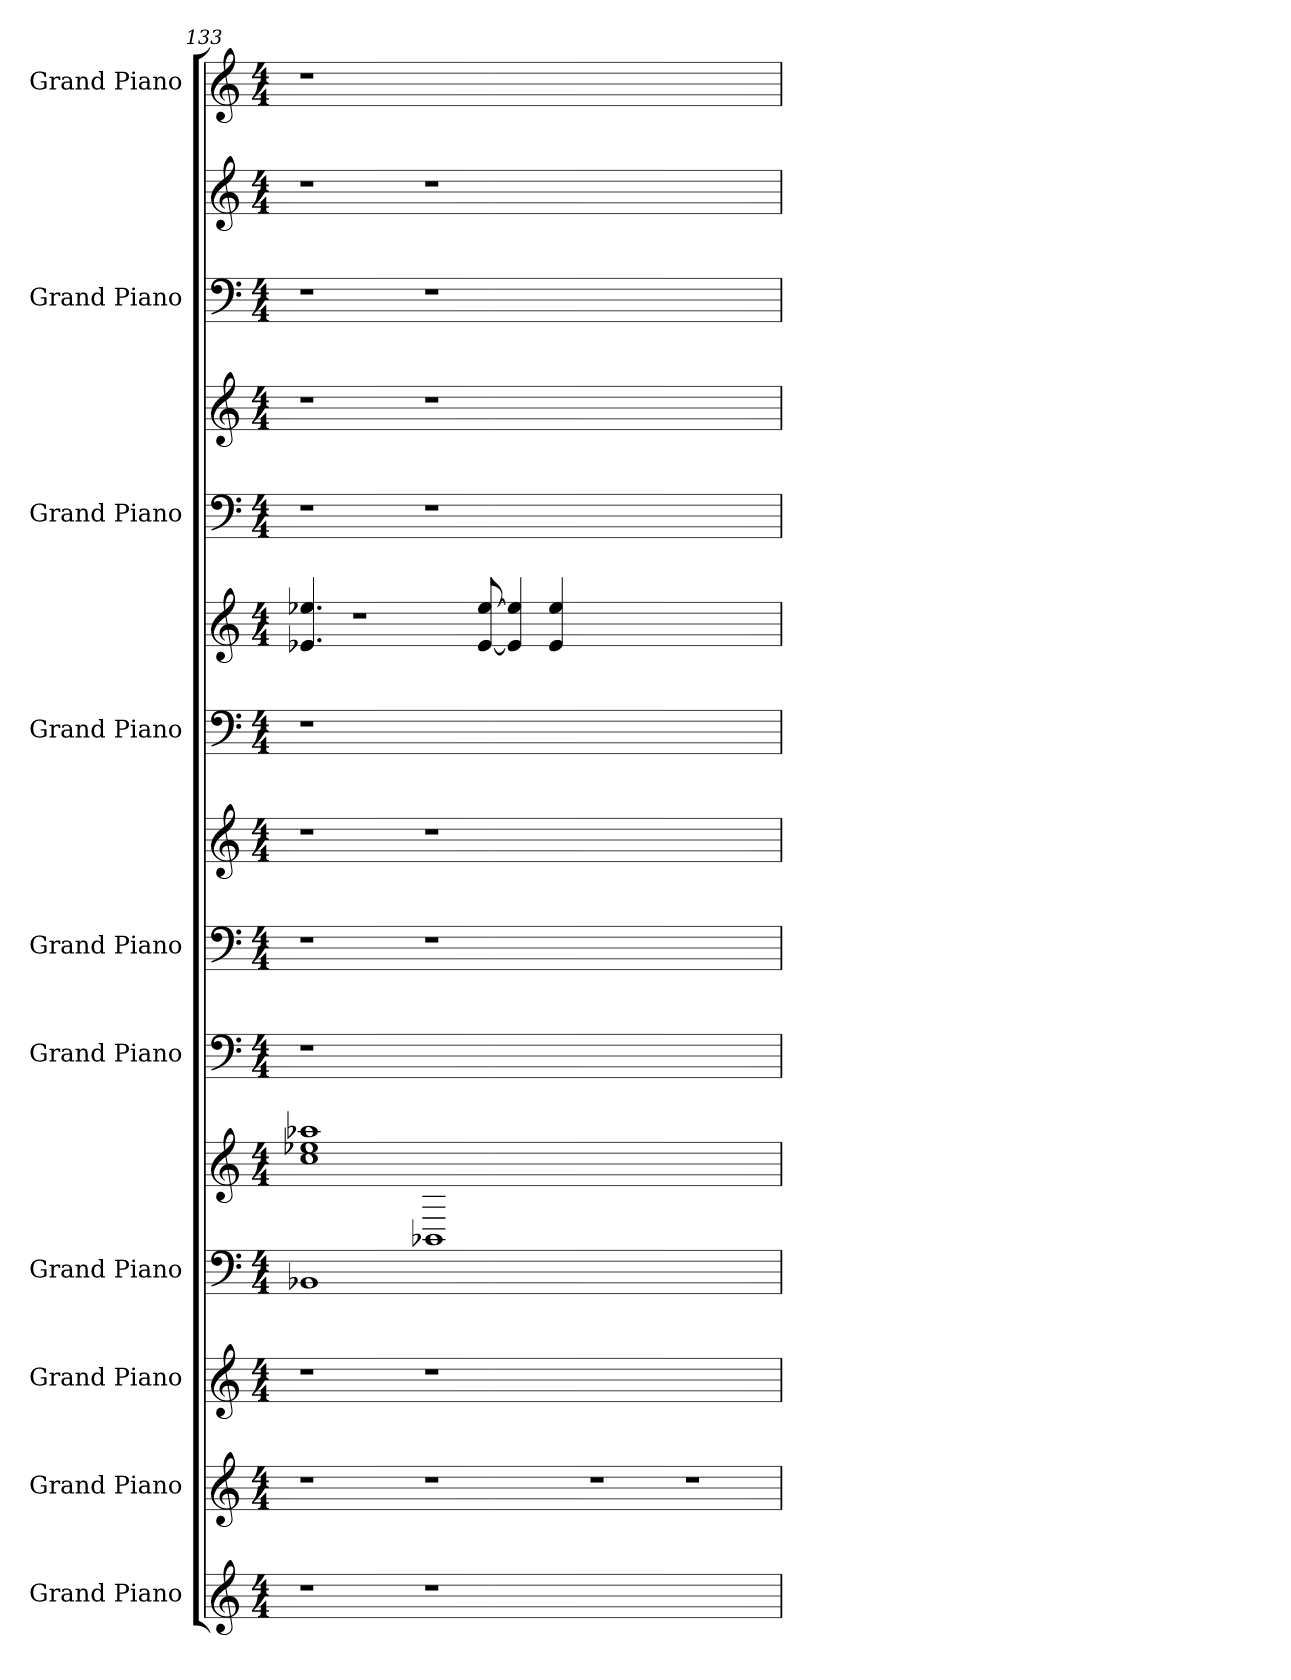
**kern	**kern	**kern	**kern	**kern	**kern	**kern	**kern	**kern	**kern	**kern	**kern	**kern	**kern	**kern
*part10	*part9	*part8	*part7	*part7	*part6	*part5	*part5	*part4	*part4	*part3	*part3	*part2	*part2	*part1
*staff15	*staff14	*staff13	*staff12	*staff11	*staff10	*staff9	*staff8	*staff7	*staff6	*staff5	*staff4	*staff3	*staff2	*staff1
*I"Grand Piano	*I"Grand Piano	*I"Grand Piano	*I"Grand Piano	*	*I"Grand Piano	*I"Grand Piano	*	*I"Grand Piano	*	*I"Grand Piano	*	*I"Grand Piano	*	*I"Grand Piano
*clefG2	*clefG2	*clefG2	*clefF4	*clefG2	*clefF4	*clefF4	*clefG2	*clefF4	*clefG2	*clefF4	*clefG2	*clefF4	*clefG2	*clefG2
*k[]	*k[]	*k[]	*k[]	*k[]	*k[]	*k[]	*k[]	*k[]	*k[]	*k[]	*k[]	*k[]	*k[]	*k[]
*C:	*C:	*C:	*C:	*C:	*C:	*C:	*C:	*C:	*C:	*C:	*C:	*C:	*C:	*C:
*M4/4	*M4/4	*M4/4	*M4/4	*M4/4	*M4/4	*M4/4	*M4/4	*M4/4	*M4/4	*M4/4	*M4/4	*M4/4	*M4/4	*M4/4
=133	=133	=133	=133	=133	=133	=133	=133	=133	=133	=133	=133	=133	=133	=133
1r	1r	1r	1BB-X	1cc 1ee-X 1aa-X	1r	1r	1r	1r	4.e-X 4.ee-X	1r	1r	1r	1r	1r
.	.	.	.	.	.	.	.	.	1r	.	.	.	.	.
1r	1r	1r	0.ryy	1BB-X	0.ryy	1r	1r	0.ryy	.	1r	1r	1r	1r	0.ryy
.	.	.	.	.	.	.	.	.	[8e- [8ee-	.	.	.	.	.
.	.	.	.	.	.	.	.	.	4e-] 4ee-]	.	.	.	.	.
.	.	.	.	.	.	.	.	.	4e- 4ee-	.	.	.	.	.
0ryy	1r	0ryy	.	0ryy	.	0ryy	0ryy	.	0ryy	0ryy	0ryy	0ryy	0ryy	.
.	1r	.	.	.	.	.	.	.	.	.	.	.	.	.
=	=	=	=	=	=	=	=	=	=	=	=	=	=	=
*-	*-	*-	*-	*-	*-	*-	*-	*-	*-	*-	*-	*-	*-	*-
